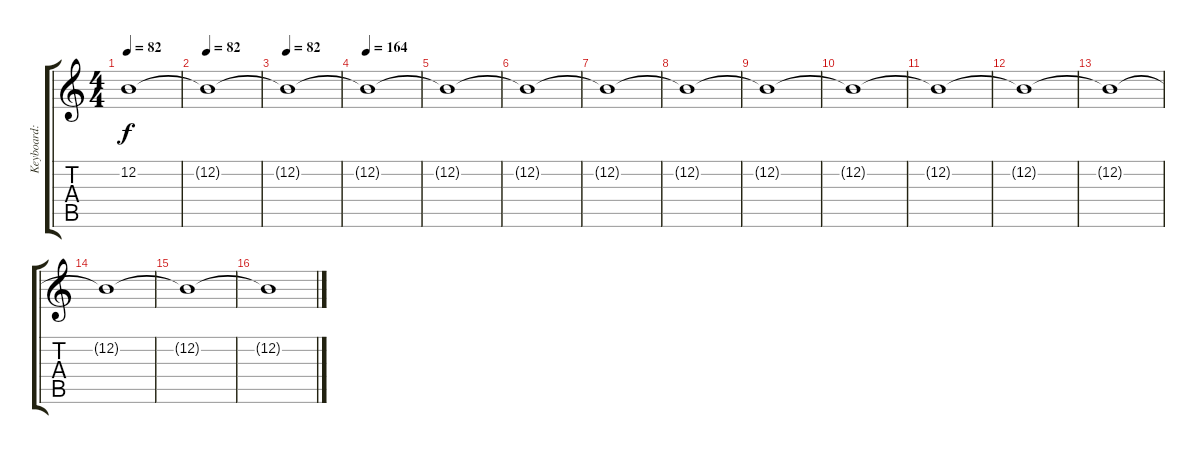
\track ("Keyboard: Reed" "Keyboard: ") {instrument acousticgrandpiano}
\staff {score tabs}
\tuning (E4 B3 G3 D3 A2 E2) {hide}
\ts (4 4)
\tempo 82
\clef g2
\ks c
12.2{t}.1{dy f} |
\tempo 82
12.2{t}.1 |
\tempo 82
12.2{t}.1 |
\tempo 164
12.2{t}.1 |
12.2{t}.1 |
12.2{t}.1 |
12.2{t}.1 |
12.2{t}.1 |
12.2{t}.1 |
12.2{t}.1 |
12.2{t}.1 |
12.2{t}.1 |
12.2{t}.1 |
12.2{t}.1 |
12.2{t}.1 |
12.2{t}.1
